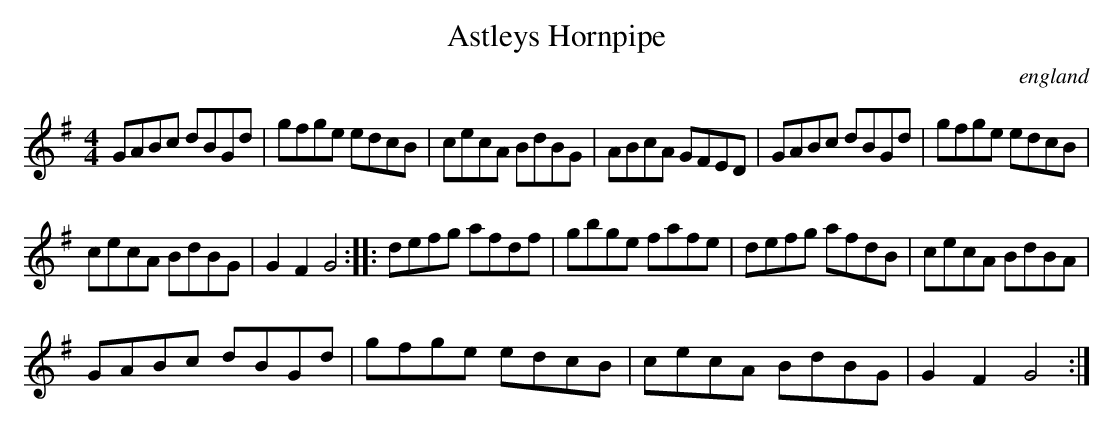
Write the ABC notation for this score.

X:1
T:Astleys Hornpipe
O:england
M:4/4
L:1/8
K:G
GABc dBGd | gfge edcB | cecA BdBG | ABcA GFED |\
GABc dBGd | gfge edcB |
cecA BdBG | G2F2 G4 :|\
|:defg afdf | gbge fafe | defg afdB | cecA BdBA |
GABc dBGd | gfge edcB | cecA BdBG | G2F2 G4 :|
